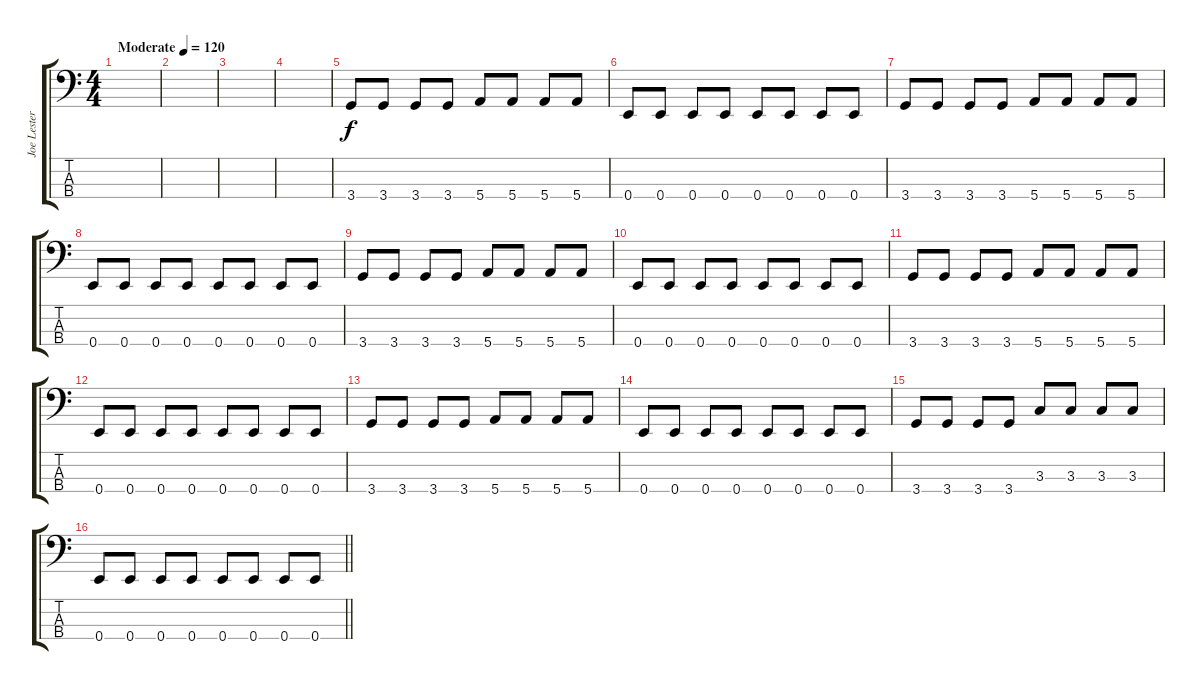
\track ("Joe Lester - Bass" "Joe Lester") {instrument electricbasspick}
\staff {score tabs}
\tuning (G2 D2 A1 E1) {hide}
\ts (4 4)
\tempo (120 "Moderate")
\clef f4
\ks c
|
|
|
|
3.4.8 3.4.8 3.4.8 3.4.8 5.4.8 5.4.8 5.4.8 5.4.8 |
0.4.8 0.4.8 0.4.8 0.4.8 0.4.8 0.4.8 0.4.8 0.4.8 |
3.4.8 3.4.8 3.4.8 3.4.8 5.4.8 5.4.8 5.4.8 5.4.8 |
0.4.8 0.4.8 0.4.8 0.4.8 0.4.8 0.4.8 0.4.8 0.4.8 |
3.4.8 3.4.8 3.4.8 3.4.8 5.4.8 5.4.8 5.4.8 5.4.8 |
0.4.8 0.4.8 0.4.8 0.4.8 0.4.8 0.4.8 0.4.8 0.4.8 |
3.4.8 3.4.8 3.4.8 3.4.8 5.4.8 5.4.8 5.4.8 5.4.8 |
0.4.8 0.4.8 0.4.8 0.4.8 0.4.8 0.4.8 0.4.8 0.4.8 |
3.4.8 3.4.8 3.4.8 3.4.8 5.4.8 5.4.8 5.4.8 5.4.8 |
0.4.8 0.4.8 0.4.8 0.4.8 0.4.8 0.4.8 0.4.8 0.4.8 |
3.4.8 3.4.8 3.4.8 3.4.8 3.3.8 3.3.8 3.3.8 3.3.8 |
\barLineRight lightlight
0.4.8 0.4.8 0.4.8 0.4.8 0.4.8 0.4.8 0.4.8 0.4.8
